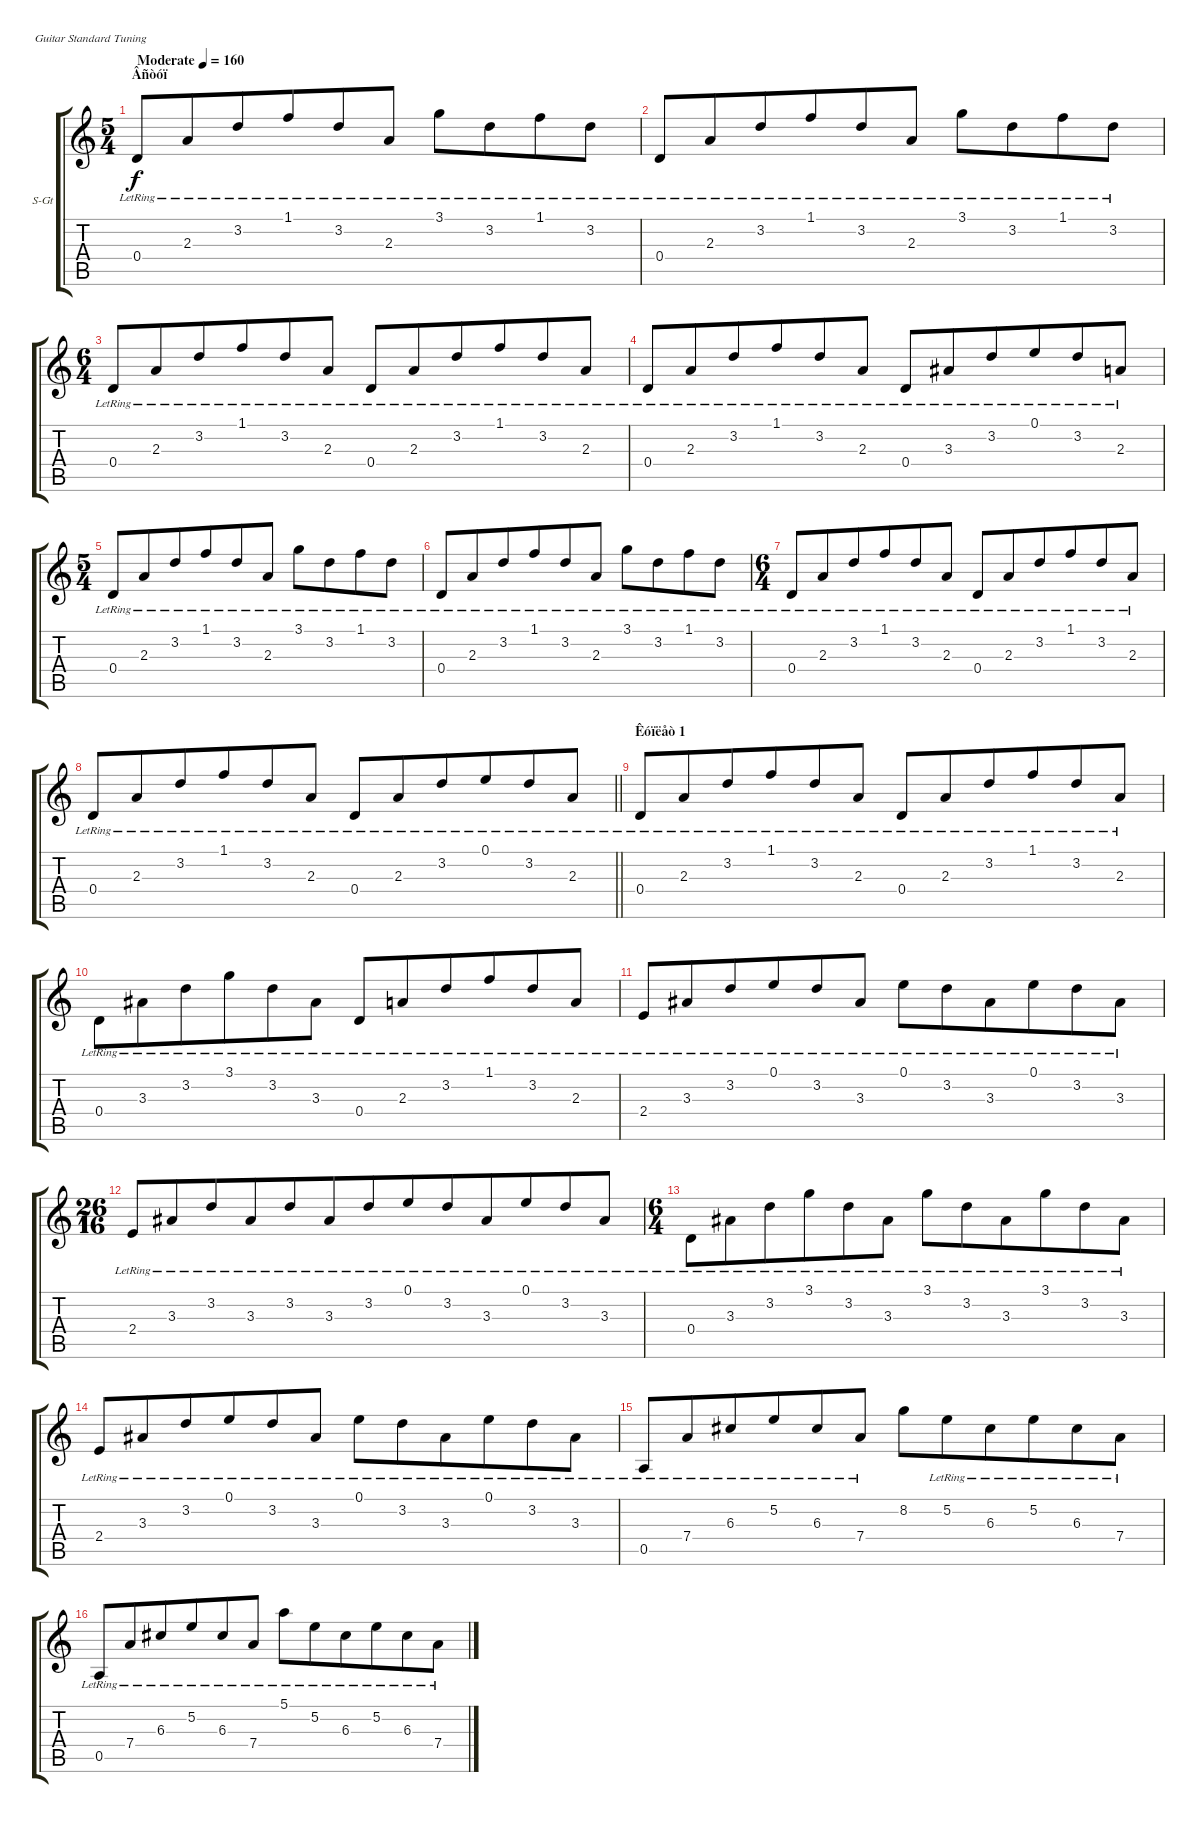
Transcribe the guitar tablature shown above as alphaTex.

\bracketExtendMode groupsimilarinstruments
\firstSystemTrackNameOrientation horizontal
\otherSystemsTrackNameOrientation horizontal
\track ("Track 1" "S-Gt") {instrument acousticguitarsteel}
\staff {score tabs}
\tuning (E4 B3 G3 D3 A2 E2)
\ts (5 4)
\beaming (8 6 4)
\section ("" "Âñòóï")
\tempo (160 "Moderate")
\clef g2
\ks c
0.4{lr}.8{dy f instrument acousticguitarsteel} 2.3{lr}.8 3.2{lr}.8 1.1{lr}.8 3.2{lr}.8 2.3{lr}.8 3.1{lr}.8 3.2{lr}.8 1.1{lr}.8 3.2{lr}.8 |
0.4{lr}.8 2.3{lr}.8 3.2{lr}.8 1.1{lr}.8 3.2{lr}.8 2.3{lr}.8 3.1{lr}.8 3.2{lr}.8 1.1{lr}.8 3.2{lr}.8 |
\ts (6 4)
\beaming (8 6 6)
0.4{lr}.8 2.3{lr}.8 3.2{lr}.8 1.1{lr}.8 3.2{lr}.8 2.3{lr}.8 0.4{lr}.8 2.3{lr}.8 3.2{lr}.8 1.1{lr}.8 3.2{lr}.8 2.3{lr}.8 |
0.4{lr}.8 2.3{lr}.8 3.2{lr}.8 1.1{lr}.8 3.2{lr}.8 2.3{lr}.8 0.4{lr}.8 3.3{lr}.8 3.2{lr}.8 0.1{lr}.8 3.2{lr}.8 2.3{lr}.8 |
\ts (5 4)
\beaming (8 6 6)
0.4{lr}.8 2.3{lr}.8 3.2{lr}.8 1.1{lr}.8 3.2{lr}.8 2.3{lr}.8 3.1{lr}.8 3.2{lr}.8 1.1{lr}.8 3.2{lr}.8 |
0.4{lr}.8 2.3{lr}.8 3.2{lr}.8 1.1{lr}.8 3.2{lr}.8 2.3{lr}.8 3.1{lr}.8 3.2{lr}.8 1.1{lr}.8 3.2{lr}.8 |
\ts (6 4)
\beaming (8 6 6)
0.4{lr}.8 2.3{lr}.8 3.2{lr}.8 1.1{lr}.8 3.2{lr}.8 2.3{lr}.8 0.4{lr}.8 2.3{lr}.8 3.2{lr}.8 1.1{lr}.8 3.2{lr}.8 2.3{lr}.8 |
\barLineRight lightlight
0.4{lr}.8 2.3{lr}.8 3.2{lr}.8 1.1{lr}.8 3.2{lr}.8 2.3{lr}.8 0.4{lr}.8 2.3{lr}.8 3.2{lr}.8 0.1{lr}.8 3.2{lr}.8 2.3{lr}.8 |
\section ("" "Êóïëåò 1")
0.4{lr}.8 2.3{lr}.8 3.2{lr}.8 1.1{lr}.8 3.2{lr}.8 2.3{lr}.8 0.4{lr}.8 2.3{lr}.8 3.2{lr}.8 1.1{lr}.8 3.2{lr}.8 2.3{lr}.8 |
0.4{lr}.8 3.3{lr}.8 3.2{lr}.8 3.1{lr}.8 3.2{lr}.8 3.3{lr}.8 0.4{lr}.8 2.3{lr}.8 3.2{lr}.8 1.1{lr}.8 3.2{lr}.8 2.3{lr}.8 |
2.4{lr}.8 3.3{lr}.8 3.2{lr}.8 0.1{lr}.8 3.2{lr}.8 3.3{lr}.8 0.1{lr}.8 3.2{lr}.8 3.3{lr}.8 0.1{lr}.8 3.2{lr}.8 3.3{lr}.8 |
\ts (26 16)
\beaming (8 13)
2.4{lr}.8 3.3{lr}.8 3.2{lr}.8 3.3{lr}.8 3.2{lr}.8 3.3{lr}.8 3.2{lr}.8 0.1{lr}.8 3.2{lr}.8 3.3{lr}.8 0.1{lr}.8 3.2{lr}.8 3.3{lr}.8 |
\ts (6 4)
\beaming (8 6 6)
0.4{lr}.8 3.3{lr}.8 3.2{lr}.8 3.1{lr}.8 3.2{lr}.8 3.3{lr}.8 3.1{lr}.8 3.2{lr}.8 3.3{lr}.8 3.1{lr}.8 3.2{lr}.8 3.3{lr}.8 |
2.4{lr}.8 3.3{lr}.8 3.2{lr}.8 0.1{lr}.8 3.2{lr}.8 3.3{lr}.8 0.1{lr}.8 3.2{lr}.8 3.3{lr}.8 0.1{lr}.8 3.2{lr}.8 3.3{lr}.8 |
0.5{lr}.8 7.4{lr}.8 6.3{lr}.8 5.2{lr}.8 6.3{lr}.8 7.4{lr}.8 8.2.8 5.2{lr}.8 6.3{lr}.8 5.2{lr}.8 6.3{lr}.8 7.4{lr}.8 |
0.5{lr}.8 7.4{lr}.8 6.3{lr}.8 5.2{lr}.8 6.3{lr}.8 7.4{lr}.8 5.1{lr}.8 5.2{lr}.8 6.3{lr}.8 5.2{lr}.8 6.3{lr}.8 7.4{lr}.8
